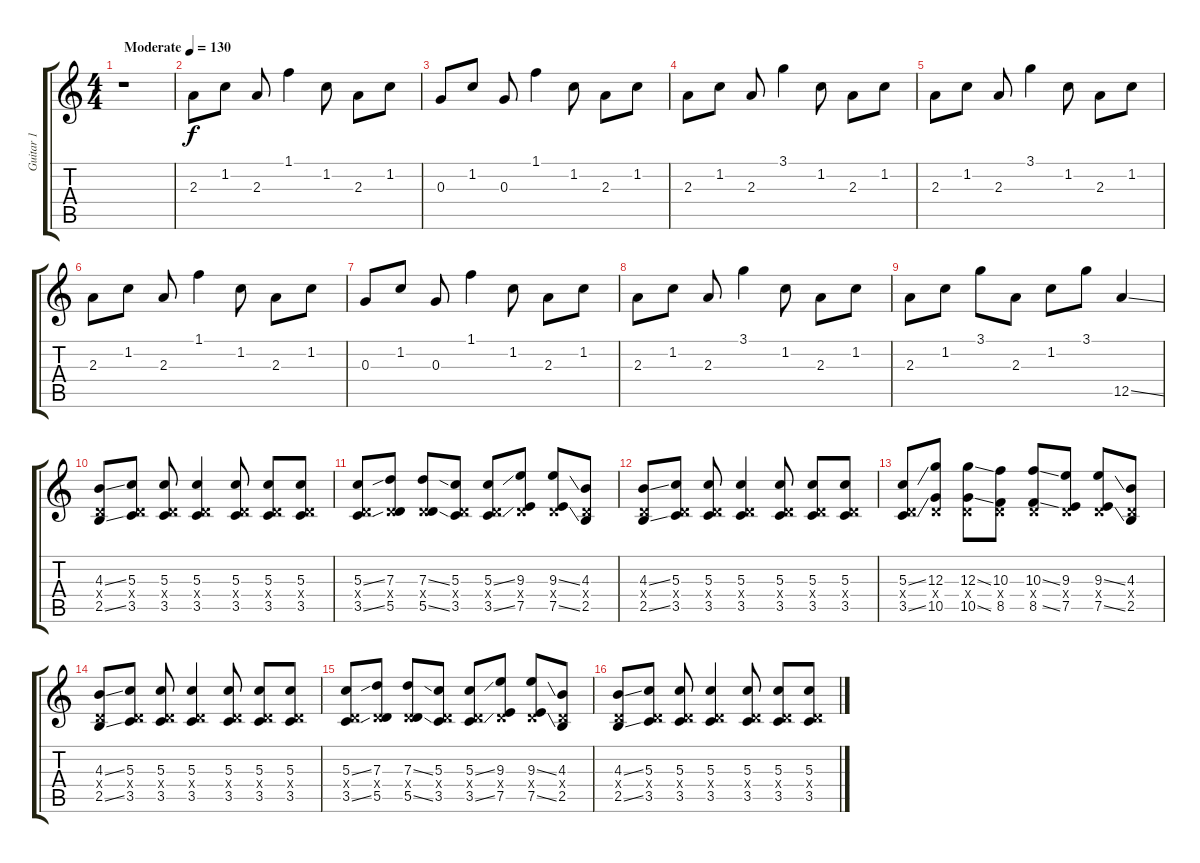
\track ("Guitar 1" "Guitar 1") {instrument overdrivenguitar}
\staff {score tabs}
\tuning (E4 B3 G3 D3 A2 E2) {hide}
\ts (4 4)
\tempo (130 "Moderate")
\clef g2
\ks c
r.1{dy f instrument overdrivenguitar} |
2.3.8 1.2.8 2.3.8 1.1.4 1.2.8 2.3.8 1.2.8 |
0.3.8 1.2.8 0.3.8 1.1.4 1.2.8 2.3.8 1.2.8 |
2.3.8 1.2.8 2.3.8 3.1.4 1.2.8 2.3.8 1.2.8 |
2.3.8 1.2.8 2.3.8 3.1.4 1.2.8 2.3.8 1.2.8 |
2.3.8 1.2.8 2.3.8 1.1.4 1.2.8 2.3.8 1.2.8 |
0.3.8 1.2.8 0.3.8 1.1.4 1.2.8 2.3.8 1.2.8 |
2.3.8 1.2.8 2.3.8 3.1.4 1.2.8 2.3.8 1.2.8 |
2.3.8 1.2.8 3.1.8 2.3.8 1.2.8 3.1.8 12.5{ss}.4 |
(4.3{ss} 0.4{x} 2.5{ss}).8 (5.3 0.4{x} 3.5).8 (5.3 0.4{x} 3.5).8 (5.3 0.4{x} 3.5).4 (5.3 0.4{x} 3.5).8 (5.3 0.4{x} 3.5).8 (5.3 0.4{x} 3.5).8 |
(5.3{ss} 0.4{x} 3.5{ss}).8 (7.3 0.4{x} 5.5).8 (7.3{ss} 0.4{x} 5.5{ss}).8 (5.3 0.4{x} 3.5).8 (5.3{ss} 0.4{x} 3.5{ss}).8 (9.3 0.4{x} 7.5).8 (9.3{ss} 0.4{x} 7.5{ss}).8 (4.3 0.4{x} 2.5).8 |
(4.3{ss} 0.4{x} 2.5{ss}).8 (5.3 0.4{x} 3.5).8 (5.3 0.4{x} 3.5).8 (5.3 0.4{x} 3.5).4 (5.3 0.4{x} 3.5).8 (5.3 0.4{x} 3.5).8 (5.3 0.4{x} 3.5).8 |
(5.3{ss} 0.4{x} 3.5{ss}).8 (12.3 0.4{x} 10.5).8 (12.3{ss} 0.4{x} 10.5{ss}).8 (10.3 0.4{x} 8.5).8 (10.3{ss} 0.4{x} 8.5{ss}).8 (9.3 0.4{x} 7.5).8 (9.3{ss} 0.4{x} 7.5{ss}).8 (4.3 0.4{x} 2.5).8 |
(4.3{ss} 0.4{x} 2.5{ss}).8 (5.3 0.4{x} 3.5).8 (5.3 0.4{x} 3.5).8 (5.3 0.4{x} 3.5).4 (5.3 0.4{x} 3.5).8 (5.3 0.4{x} 3.5).8 (5.3 0.4{x} 3.5).8 |
(5.3{ss} 0.4{x} 3.5{ss}).8 (7.3 0.4{x} 5.5).8 (7.3{ss} 0.4{x} 5.5{ss}).8 (5.3 0.4{x} 3.5).8 (5.3{ss} 0.4{x} 3.5{ss}).8 (9.3 0.4{x} 7.5).8 (9.3{ss} 0.4{x} 7.5{ss}).8 (4.3 0.4{x} 2.5).8 |
(4.3{ss} 0.4{x} 2.5{ss}).8 (5.3 0.4{x} 3.5).8 (5.3 0.4{x} 3.5).8 (5.3 0.4{x} 3.5).4 (5.3 0.4{x} 3.5).8 (5.3 0.4{x} 3.5).8 (5.3 0.4{x} 3.5).8
